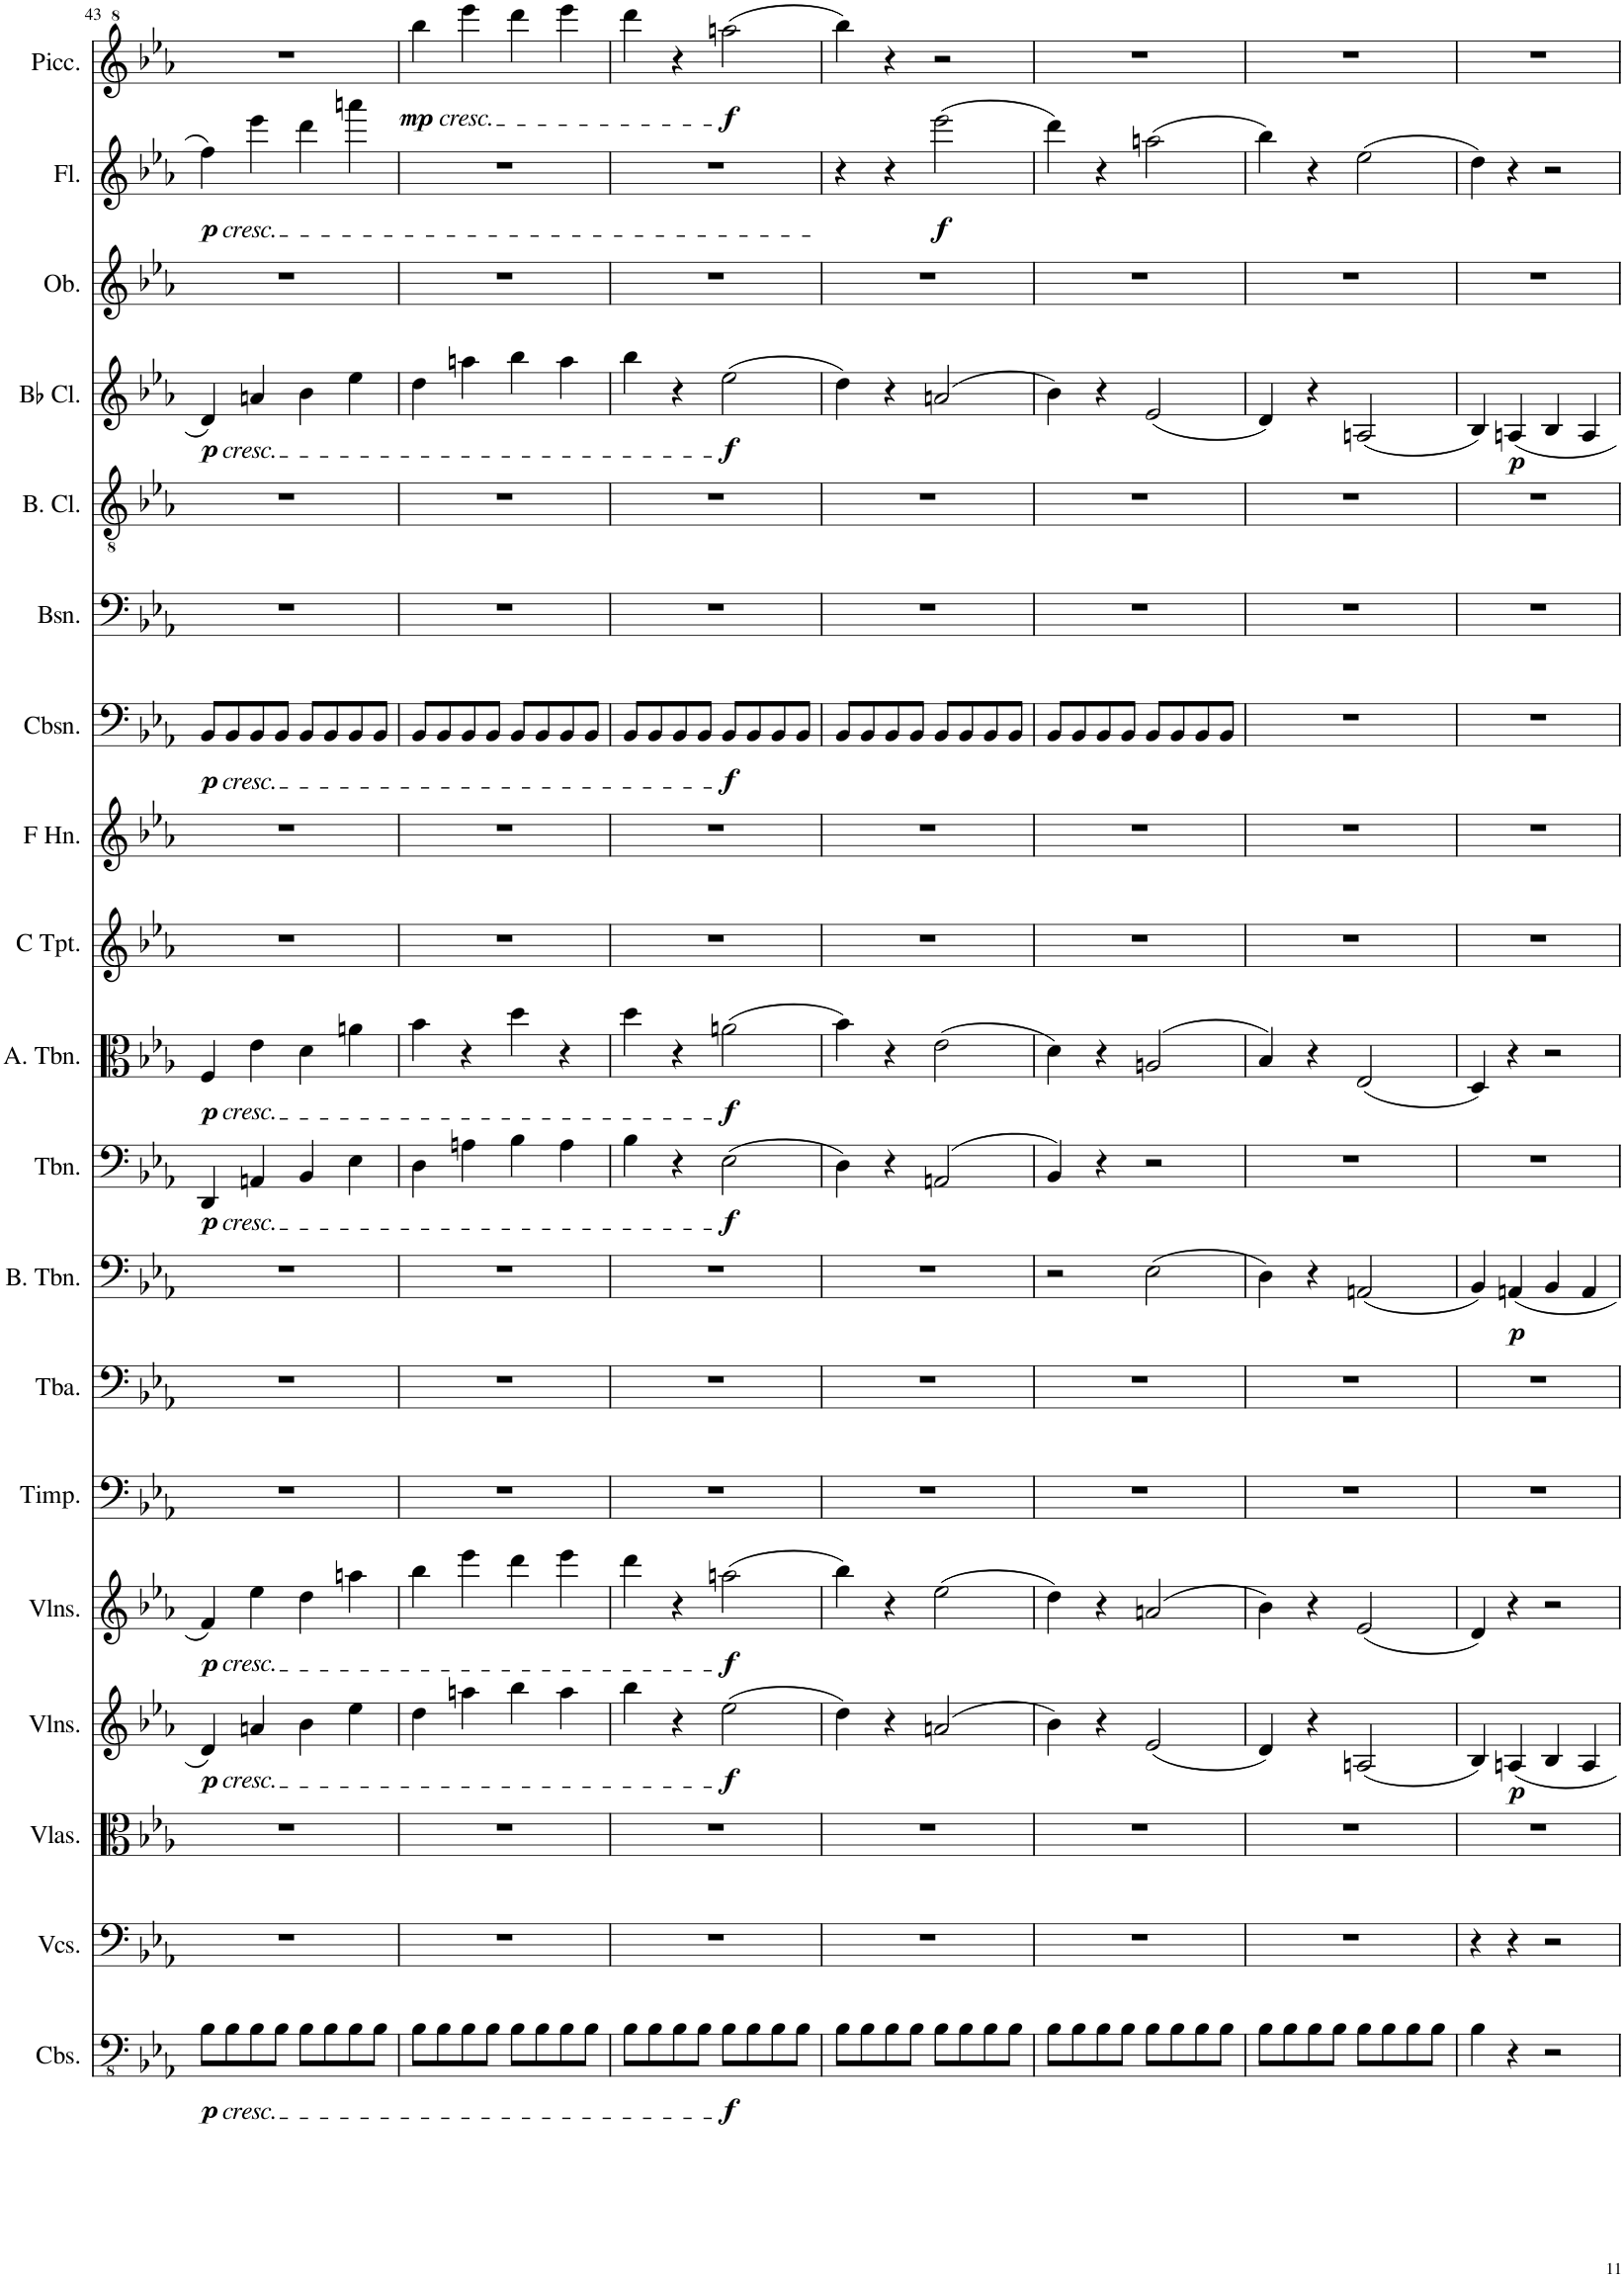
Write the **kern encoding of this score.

**kern	**dynam	**kern	**kern	**kern	**dynam	**kern	**dynam	**kern	**kern	**kern	**dynam	**kern	**dynam	**kern	**dynam	**kern	**kern	**kern	**dynam	**kern	**kern	**kern	**dynam	**kern	**kern	**dynam	**kern	**dynam
*part19	*part19	*part18	*part17	*part16	*part16	*part15	*part15	*part14	*part13	*part12	*part12	*part11	*part11	*part10	*part10	*part9	*part8	*part7	*part7	*part6	*part5	*part4	*part4	*part3	*part2	*part2	*part1	*part1
*staff19	*staff19	*staff18	*staff17	*staff16	*staff16	*staff15	*staff15	*staff14	*staff13	*staff12	*staff12	*staff11	*staff11	*staff10	*staff10	*staff9	*staff8	*staff7	*staff7	*staff6	*staff5	*staff4	*staff4	*staff3	*staff2	*staff2	*staff1	*staff1
*I"Contrabasses	*	*I"Violoncellos	*I"Violas	*I"Violins	*	*I"Violins	*	*I"Timpani	*I"Tuba	*I"Bass Trombone	*	*I"Trombone	*	*I"Alto Trombone	*	*I"C Trumpet	*I"Horn in F	*I"Contrabassoon	*	*I"Bassoon	*I"Bass Clarinet	*I"Bb Clarinet	*	*I"Oboe	*I"Flute	*	*I"Piccolo	*
*I'Cbs.	*	*I'Vcs.	*I'Vlas.	*I'Vlns.	*	*I'Vlns.	*	*I'Timp.	*I'Tba.	*I'B. Tbn.	*	*I'Tbn.	*	*I'A. Tbn.	*	*I'C Tpt.	*	*I'Cbsn.	*	*I'Bsn.	*I'B. Cl.	*I'Bb Cl.	*	*I'Ob.	*I'Fl.	*	*I'Picc.	*
!!LO:PB:g=z
*clefFv4	*	*clefF4	*clefC3	*clefG2	*	*clefG2	*	*clefF4	*clefF4	*clefF4	*	*clefF4	*	*clefC3	*	*clefG2	*clefG2	*clefF4	*	*clefF4	*clefGv2	*clefG2	*	*clefG2	*clefG2	*	*clefG^2	*
*	*	*	*	*	*	*	*	*	*	*	*	*	*	*	*	*	*ITrd4c7	*	*	*	*ITrd8c14	*ITrd1c2	*	*	*	*	*ITrd-7c-12	*
*k[b-e-a-]	*	*k[b-e-a-]	*k[b-e-a-]	*k[b-e-a-]	*	*k[b-e-a-]	*	*k[b-e-a-]	*k[b-e-a-]	*k[b-e-a-]	*	*k[b-e-a-]	*	*k[b-e-a-]	*	*k[b-e-a-]	*k[b-e-a-]	*k[b-e-a-]	*	*k[b-e-a-]	*k[b-e-a-]	*k[b-e-a-]	*	*k[b-e-a-]	*k[b-e-a-]	*	*k[b-e-a-]	*
*M2/2	*	*M2/2	*M2/2	*M2/2	*	*M2/2	*	*M2/2	*M2/2	*M2/2	*	*M2/2	*	*M2/2	*	*M2/2	*M2/2	*M2/2	*	*M2/2	*M2/2	*M2/2	*	*M2/2	*M2/2	*	*M2/2	*
*met(c|)	*	*met(c|)	*met(c|)	*met(c|)	*	*met(c|)	*	*met(c|)	*met(c|)	*met(c|)	*	*met(c|)	*	*met(c|)	*	*met(c|)	*met(c|)	*met(c|)	*	*met(c|)	*met(c|)	*met(c|)	*	*met(c|)	*met(c|)	*	*met(c|)	*
=43	=43	=43	=43	=43	=43	=43	=43	=43	=43	=43	=43	=43	=43	=43	=43	=43	=43	=43	=43	=43	=43	=43	=43	=43	=43	=43	=43	=43
!	!	!	!	!	!	!	!	!	!	!	!	!	!	!	!	!	!	!	!	!	!	!	!	!	!LO:TX:b:i:t=cresc.	!	!	!
!	!	!	!	!	!	!	!	!	!	!	!	!	!	!	!	!	!	!	!	!	!	!LO:TX:b:i:t=cresc.	!	!	!	!	!	!
!	!	!	!	!	!	!	!	!	!	!	!	!	!	!	!	!	!	!LO:TX:b:i:t=cresc.	!	!	!	!	!	!	!	!	!	!
!	!	!	!	!	!	!	!	!	!	!	!	!	!	!LO:TX:b:i:t=cresc.	!	!	!	!	!	!	!	!	!	!	!	!	!	!
!	!	!	!	!	!	!	!	!	!	!	!	!LO:TX:b:i:t=cresc.	!	!	!	!	!	!	!	!	!	!	!	!	!	!	!	!
!	!	!	!	!	!	!LO:TX:b:i:t=cresc.	!	!	!	!	!	!	!	!	!	!	!	!	!	!	!	!	!	!	!	!	!	!
!	!	!	!	!LO:TX:b:i:t=cresc.	!	!	!	!	!	!	!	!	!	!	!	!	!	!	!	!	!	!	!	!	!	!	!	!
!LO:TX:b:i:t=cresc.	!	!	!	!	!	!	!	!	!	!	!	!	!	!	!	!	!	!	!	!	!	!	!	!	!	!	!	!
!	!LO:DY:b	!	!	!	!LO:DY:b	!	!LO:DY:b	!	!	!	!	!	!LO:DY:b	!	!LO:DY:b	!	!	!	!LO:DY:b	!	!	!	!LO:DY:b	!	!	!LO:DY:b	!	!
8BB-\L	p	1r	1r	4d/	p	4f/	p	1r	1r	1r	.	4DD/	p	4F/	p	1r	1r	8BB-/L	p	1r	1r	4d/	p	1r	4ff\	p	1r	.
8BB-\	.	.	.	.	.	.	.	.	.	.	.	.	.	.	.	.	.	8BB-/	.	.	.	.	.	.	.	.	.	.
8BB-\	.	.	.	4an/	.	4ee-\	.	.	.	.	.	4AAn/	.	4e-\	.	.	.	8BB-/	.	.	.	4an/	.	.	4eee-\	.	.	.
8BB-\J	.	.	.	.	.	.	.	.	.	.	.	.	.	.	.	.	.	8BB-/J	.	.	.	.	.	.	.	.	.	.
8BB-\L	.	.	.	4b-\	.	4dd\	.	.	.	.	.	4BB-/	.	4d\	.	.	.	8BB-/L	.	.	.	4b-\	.	.	4ddd\	.	.	.
8BB-\	.	.	.	.	.	.	.	.	.	.	.	.	.	.	.	.	.	8BB-/	.	.	.	.	.	.	.	.	.	.
8BB-\	.	.	.	4ee-\	.	4aan\	.	.	.	.	.	4E-\	.	4an\	.	.	.	8BB-/	.	.	.	4ee-\	.	.	4aaan\	.	.	.
8BB-\J	.	.	.	.	.	.	.	.	.	.	.	.	.	.	.	.	.	8BB-/J	.	.	.	.	.	.	.	.	.	.
=44	=44	=44	=44	=44	=44	=44	=44	=44	=44	=44	=44	=44	=44	=44	=44	=44	=44	=44	=44	=44	=44	=44	=44	=44	=44	=44	=44	=44
!	!	!	!	!	!	!	!	!	!	!	!	!	!	!	!	!	!	!	!	!	!	!	!	!	!	!	!LO:TX:b:i:t=cresc.	!
!	!	!	!	!	!	!	!	!	!	!	!	!	!	!	!	!	!	!	!	!	!	!	!	!	!	!	!	!LO:DY:b
8BB-\L	.	1r	1r	4dd\	.	4bb-\	.	1r	1r	1r	.	4D\	.	4b-\	.	1r	1r	8BB-/L	.	1r	1r	4dd\	.	1r	1r	.	4bbb-\	mp
8BB-\	.	.	.	.	.	.	.	.	.	.	.	.	.	.	.	.	.	8BB-/	.	.	.	.	.	.	.	.	.	.
8BB-\	.	.	.	4aan\	.	4eee-\	.	.	.	.	.	4An\	.	4r	.	.	.	8BB-/	.	.	.	4aan\	.	.	.	.	4eeee-\	.
8BB-\J	.	.	.	.	.	.	.	.	.	.	.	.	.	.	.	.	.	8BB-/J	.	.	.	.	.	.	.	.	.	.
8BB-\L	.	.	.	4bb-\	.	4ddd\	.	.	.	.	.	4B-\	.	4dd\	.	.	.	8BB-/L	.	.	.	4bb-\	.	.	.	.	4dddd\	.
8BB-\	.	.	.	.	.	.	.	.	.	.	.	.	.	.	.	.	.	8BB-/	.	.	.	.	.	.	.	.	.	.
8BB-\	.	.	.	4aa\	.	4eee-\	.	.	.	.	.	4A\	.	4r	.	.	.	8BB-/	.	.	.	4aa\	.	.	.	.	4eeee-\	.
8BB-\J	.	.	.	.	.	.	.	.	.	.	.	.	.	.	.	.	.	8BB-/J	.	.	.	.	.	.	.	.	.	.
=45	=45	=45	=45	=45	=45	=45	=45	=45	=45	=45	=45	=45	=45	=45	=45	=45	=45	=45	=45	=45	=45	=45	=45	=45	=45	=45	=45	=45
8BB-\L	.	1r	1r	4bb-\	.	4ddd\	.	1r	1r	1r	.	4B-\	.	4dd\	.	1r	1r	8BB-/L	.	1r	1r	4bb-\	.	1r	1r	.	4dddd\	.
8BB-\	.	.	.	.	.	.	.	.	.	.	.	.	.	.	.	.	.	8BB-/	.	.	.	.	.	.	.	.	.	.
8BB-\	.	.	.	4r	.	4r	.	.	.	.	.	4r	.	4r	.	.	.	8BB-/	.	.	.	4r	.	.	.	.	4r	.
8BB-\J	.	.	.	.	.	.	.	.	.	.	.	.	.	.	.	.	.	8BB-/J	.	.	.	.	.	.	.	.	.	.
!	!LO:DY:b	!	!	!	!LO:DY:b	!	!LO:DY:b	!	!	!	!	!	!LO:DY:b	!	!LO:DY:b	!	!	!	!LO:DY:b	!	!	!	!LO:DY:b	!	!	!	!	!LO:DY:b
8BB-\L	f	.	.	(2ee-\	f	(2aan\	f	.	.	.	.	(2E-\	f	(2an\	f	.	.	8BB-/L	f	.	.	(2ee-\	f	.	.	.	(2aaan\	f
8BB-\	.	.	.	.	.	.	.	.	.	.	.	.	.	.	.	.	.	8BB-/	.	.	.	.	.	.	.	.	.	.
8BB-\	.	.	.	.	.	.	.	.	.	.	.	.	.	.	.	.	.	8BB-/	.	.	.	.	.	.	.	.	.	.
8BB-\J	.	.	.	.	.	.	.	.	.	.	.	.	.	.	.	.	.	8BB-/J	.	.	.	.	.	.	.	.	.	.
=46	=46	=46	=46	=46	=46	=46	=46	=46	=46	=46	=46	=46	=46	=46	=46	=46	=46	=46	=46	=46	=46	=46	=46	=46	=46	=46	=46	=46
8BB-\L	.	1r	1r	4dd\)	.	4bb-\)	.	1r	1r	1r	.	4D\)	.	4b-\)	.	1r	1r	8BB-/L	.	1r	1r	4dd\)	.	1r	4r	.	4bbb-\)	.
8BB-\	.	.	.	.	.	.	.	.	.	.	.	.	.	.	.	.	.	8BB-/	.	.	.	.	.	.	.	.	.	.
8BB-\	.	.	.	4r	.	4r	.	.	.	.	.	4r	.	4r	.	.	.	8BB-/	.	.	.	4r	.	.	4r	.	4r	.
8BB-\J	.	.	.	.	.	.	.	.	.	.	.	.	.	.	.	.	.	8BB-/J	.	.	.	.	.	.	.	.	.	.
!	!	!	!	!	!	!	!	!	!	!	!	!	!	!	!	!	!	!	!	!	!	!	!	!	!	!LO:DY:b	!	!
8BB-\L	.	.	.	(>2an/	.	(2ee-\	.	.	.	.	.	(>2AAn/	.	(2e-\	.	.	.	8BB-/L	.	.	.	(>2an/	.	.	(2eee-\	f	2r	.
8BB-\	.	.	.	.	.	.	.	.	.	.	.	.	.	.	.	.	.	8BB-/	.	.	.	.	.	.	.	.	.	.
8BB-\	.	.	.	.	.	.	.	.	.	.	.	.	.	.	.	.	.	8BB-/	.	.	.	.	.	.	.	.	.	.
8BB-\J	.	.	.	.	.	.	.	.	.	.	.	.	.	.	.	.	.	8BB-/J	.	.	.	.	.	.	.	.	.	.
=47	=47	=47	=47	=47	=47	=47	=47	=47	=47	=47	=47	=47	=47	=47	=47	=47	=47	=47	=47	=47	=47	=47	=47	=47	=47	=47	=47	=47
8BB-\L	.	1r	1r	4b-\)	.	4dd\)	.	1r	1r	2r	.	4BB-/)	.	4d\)	.	1r	1r	8BB-/L	.	1r	1r	4b-\)	.	1r	4ddd\)	.	1r	.
8BB-\	.	.	.	.	.	.	.	.	.	.	.	.	.	.	.	.	.	8BB-/	.	.	.	.	.	.	.	.	.	.
8BB-\	.	.	.	4r	.	4r	.	.	.	.	.	4r	.	4r	.	.	.	8BB-/	.	.	.	4r	.	.	4r	.	.	.
8BB-\J	.	.	.	.	.	.	.	.	.	.	.	.	.	.	.	.	.	8BB-/J	.	.	.	.	.	.	.	.	.	.
8BB-\L	.	.	.	(2e-/	.	(>2an/	.	.	.	(2E-\	.	2r	.	(>2An/	.	.	.	8BB-/L	.	.	.	(2e-/	.	.	(>2aan\	.	.	.
8BB-\	.	.	.	.	.	.	.	.	.	.	.	.	.	.	.	.	.	8BB-/	.	.	.	.	.	.	.	.	.	.
8BB-\	.	.	.	.	.	.	.	.	.	.	.	.	.	.	.	.	.	8BB-/	.	.	.	.	.	.	.	.	.	.
8BB-\J	.	.	.	.	.	.	.	.	.	.	.	.	.	.	.	.	.	8BB-/J	.	.	.	.	.	.	.	.	.	.
=48	=48	=48	=48	=48	=48	=48	=48	=48	=48	=48	=48	=48	=48	=48	=48	=48	=48	=48	=48	=48	=48	=48	=48	=48	=48	=48	=48	=48
8BB-\L	.	1r	1r	4d/)	.	4b-\)	.	1r	1r	4D\)	.	1r	.	4B-/)	.	1r	1r	1r	.	1r	1r	4d/)	.	1r	4bb-\)	.	1r	.
8BB-\	.	.	.	.	.	.	.	.	.	.	.	.	.	.	.	.	.	.	.	.	.	.	.	.	.	.	.	.
8BB-\	.	.	.	4r	.	4r	.	.	.	4r	.	.	.	4r	.	.	.	.	.	.	.	4r	.	.	4r	.	.	.
8BB-\J	.	.	.	.	.	.	.	.	.	.	.	.	.	.	.	.	.	.	.	.	.	.	.	.	.	.	.	.
8BB-\L	.	.	.	(2An/	.	(2e-/	.	.	.	(2AAn/	.	.	.	(2E-/	.	.	.	.	.	.	.	(2An/	.	.	(2ee-\	.	.	.
8BB-\	.	.	.	.	.	.	.	.	.	.	.	.	.	.	.	.	.	.	.	.	.	.	.	.	.	.	.	.
8BB-\	.	.	.	.	.	.	.	.	.	.	.	.	.	.	.	.	.	.	.	.	.	.	.	.	.	.	.	.
8BB-\J	.	.	.	.	.	.	.	.	.	.	.	.	.	.	.	.	.	.	.	.	.	.	.	.	.	.	.	.
=49	=49	=49	=49	=49	=49	=49	=49	=49	=49	=49	=49	=49	=49	=49	=49	=49	=49	=49	=49	=49	=49	=49	=49	=49	=49	=49	=49	=49
4BB-\	.	4r	1r	4B-/)	.	4d/)	.	1r	1r	4BB-/)	.	1r	.	4D/)	.	1r	1r	1r	.	1r	1r	4B-/)	.	1r	4dd\)	.	1r	.
!	!	!	!	!	!LO:DY:b	!	!	!	!	!	!LO:DY:b	!	!	!	!	!	!	!	!	!	!	!	!LO:DY:b	!	!	!	!	!
4r	.	4r	.	4An/	p	4r	.	.	.	4AAn/	p	.	.	4r	.	.	.	.	.	.	.	4An/	p	.	4r	.	.	.
2r	.	2r	.	4B-/	.	2r	.	.	.	4BB-/	.	.	.	2r	.	.	.	.	.	.	.	4B-/	.	.	2r	.	.	.
.	.	.	.	4A/	.	.	.	.	.	4AA/	.	.	.	.	.	.	.	.	.	.	.	4A/	.	.	.	.	.	.
=	=	=	=	=	=	=	=	=	=	=	=	=	=	=	=	=	=	=	=	=	=	=	=	=	=	=	=	=
*-	*-	*-	*-	*-	*-	*-	*-	*-	*-	*-	*-	*-	*-	*-	*-	*-	*-	*-	*-	*-	*-	*-	*-	*-	*-	*-	*-	*-
